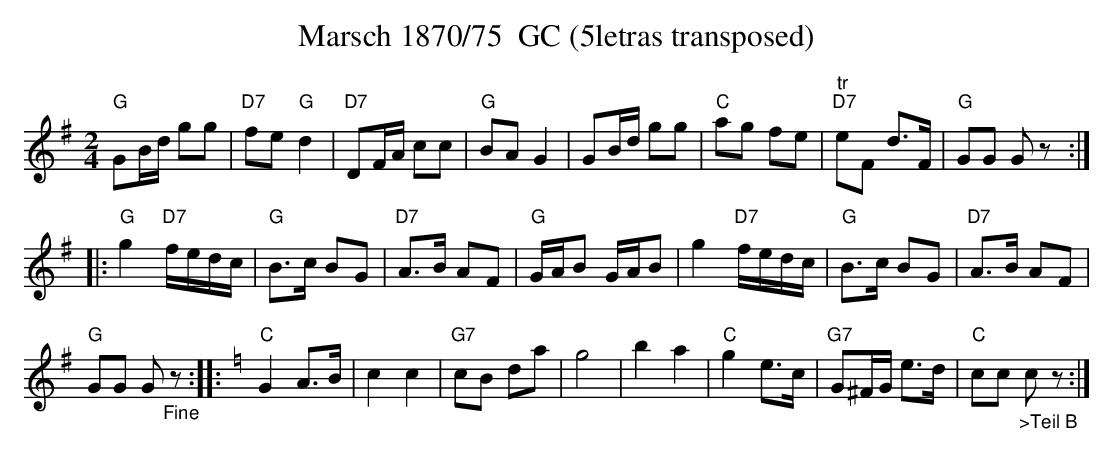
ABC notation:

X:1
T:Marsch 1870/75  GC (5letras transposed)
M:2/4
L:1/8
K:G transpose=3 %%MIDI gchordon
"G"GB/2d/2 gg | "D7"fe"G"d2 | "D7"DF/2A/2 cc | "G"BAG2 | GB/2d/2 gg | "C"ag fe | "tr""D7"eF d>F | "G"GG Gz ::
"G"g2 "D7"f/2e/2d/2c/2 | "G"B>c BG | "D7"A>B AF | "G"G/2A/2B G/2A/2B | g2 "D7"f/2e/2d/2c/2 | "G"B>c BG | "D7"A>B AF |
"G"GG G"_Fine"z :: [K:C] "C"G2A>B | c2c2 | "G7"cB da | g4 | b2a2 | "C"g2 e>c | "G7"G^F/2G/2 e>d | "C"cc "_>Teil B"cz :|
